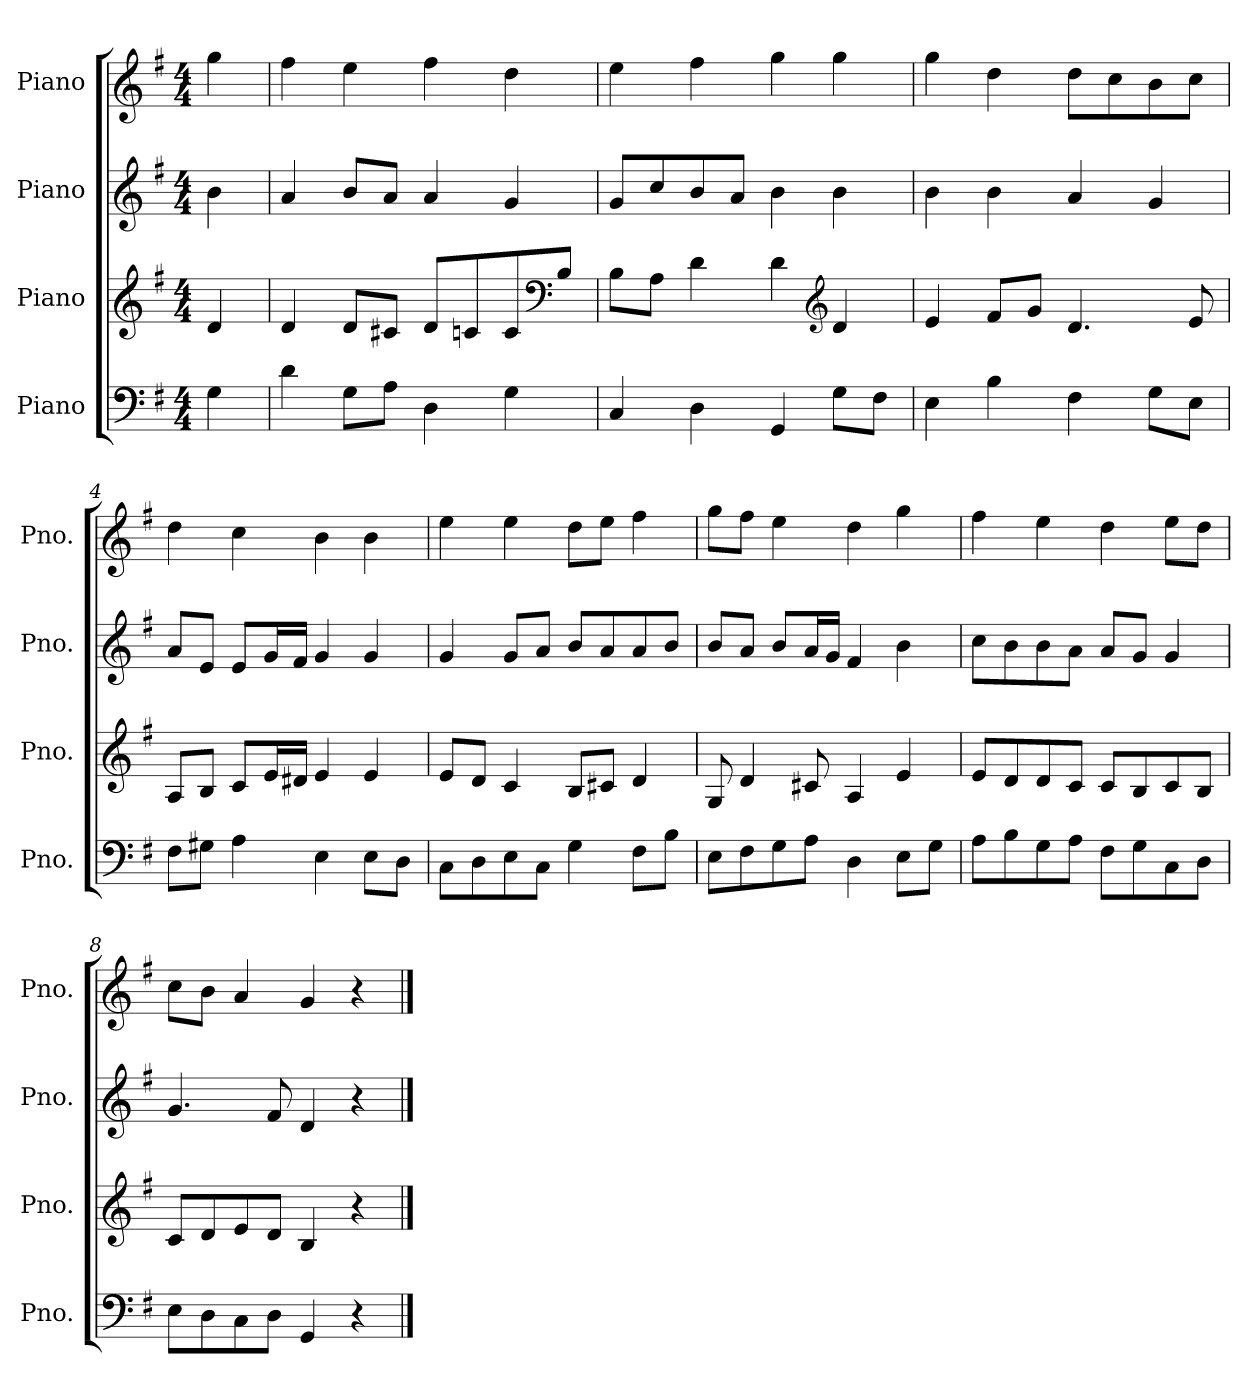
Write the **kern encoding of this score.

**kern	**kern	**kern	**kern
*part4	*part3	*part2	*part1
*staff4	*staff3	*staff2	*staff1
*I"Piano	*I"Piano	*I"Piano	*I"Piano
*I'Pno.	*I'Pno.	*I'Pno.	*I'Pno.
*clefF4	*clefG2	*clefG2	*clefG2
*k[f#]	*k[f#]	*k[f#]	*k[f#]
*M4/4	*M4/4	*M4/4	*M4/4
*MM92	*MM92	*MM92	*MM92
=	=	=	=
4G\	4d/	4b\	4gg\
=1	=1	=1	=1
4d\	4d/	4a/	4ff#\
8G\L	8d/L	8b/L	4ee\
8A\J	8c#X/J	8a/J	.
4D\	8d/L	4a/	4ff#\
.	8cn/	.	.
4G\	8c/	4g/	4dd\
*	*clefF4	*	*
.	8B/J	.	.
=2	=2	=2	=2
4C/	8B\L	8g/L	4ee\
.	8A\J	8cc/	.
4D\	4d\	8b/	4ff#\
.	.	8a/J	.
4GG/	4d\	4b\	4gg\
*	*clefG2	*	*
8G\L	4d/	4b\	4gg\
8F#\J	.	.	.
=3	=3	=3	=3
4E\	4e/	4b\	4gg\
4B\	8f#/L	4b\	4dd\
.	8g/J	.	.
4F#\	4.d/	4a/	8dd\L
.	.	.	8cc\
8G\L	.	4g/	8b\
8E\J	8e/	.	8cc\J
=4	=4	=4	=4
8F#\L	8A/L	8a/L	4dd\
8G#X\J	8B/J	8e/J	.
4A\	8c/L	8e/L	4cc\
.	16e/L	16g/L	.
.	16d#X/JJ	16f#/JJ	.
4E\	4e/	4g/	4b\
8E\L	4e/	4g/	4b\
8D\J	.	.	.
!!LO:LB:g=z
=5	=5	=5	=5
8C\L	8e/L	4g/	4ee\
8D\	8d/J	.	.
8E\	4c/	8g/L	4ee\
8C\J	.	8a/J	.
4G\	8B/L	8b/L	8dd\L
.	8c#X/J	8a/	8ee\J
8F#\L	4d/	8a/	4ff#\
8B\J	.	8b/J	.
=6	=6	=6	=6
8E\L	8G/	8b/L	8gg\L
8F#\	4d/	8a/J	8ff#\J
8G\	.	8b/L	4ee\
8A\J	8c#X/	16a/L	.
.	.	16g/JJ	.
4D\	4A/	4f#/	4dd\
8E\L	4e/	4b\	4gg\
8G\J	.	.	.
=7	=7	=7	=7
8A\L	8e/L	8cc\L	4ff#\
8B\	8d/	8b\	.
8G\	8d/	8b\	4ee\
8A\J	8c/J	8a\J	.
8F#\L	8c/L	8a/L	4dd\
8G\	8B/	8g/J	.
8C\	8c/	4g/	8ee\L
8D\J	8B/J	.	8dd\J
=8	=8	=8	=8
8E\L	8c/L	4.g/	8cc\L
8D\	8d/	.	8b\J
8C\	8e/	.	4a/
8D\J	8d/J	8f#/	.
4GG/	4B/	4d/	4g/
4r	4r	4r	4r
==	==	==	==
*-	*-	*-	*-
